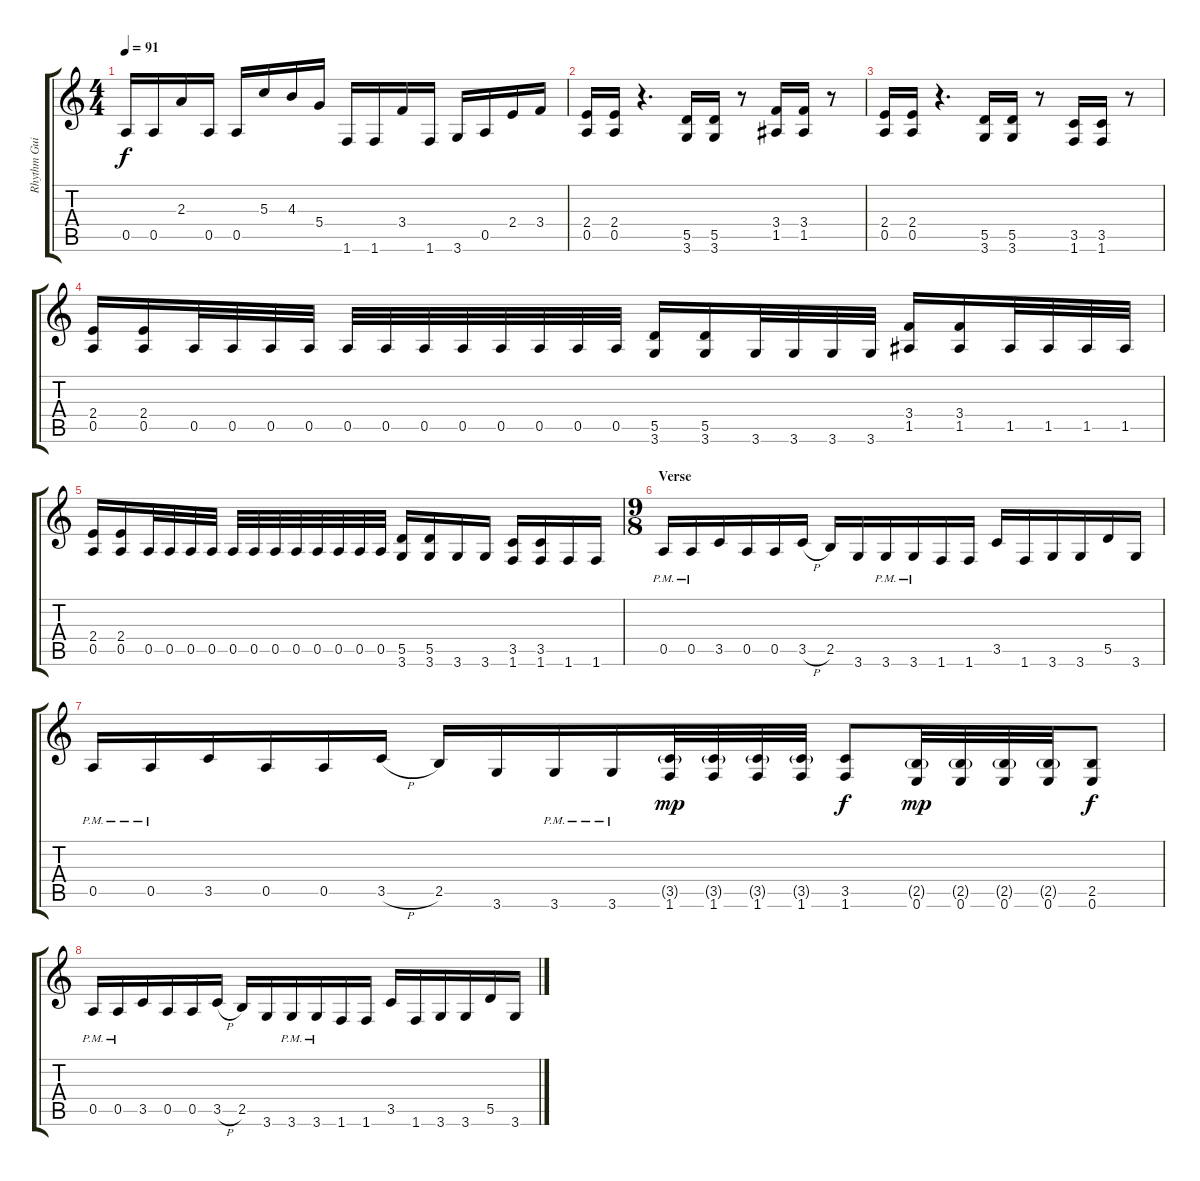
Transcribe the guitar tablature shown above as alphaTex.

\track ("Rhythm Guitar 1" "Rhythm Gui") {instrument distortionguitar}
\staff {score tabs}
\tuning (E4 B3 G3 D3 A2 E2) {hide}
\ts (4 4)
\tempo 91
\clef g2
\ks c
0.5.16{dy f} 0.5.16 2.3.16 0.5.16 0.5.16 5.3.16 4.3.16 5.4.16 1.6.16 1.6.16 3.4.16 1.6.16 3.6.16 0.5.16 2.4.16 3.4.16 |
(2.4 0.5).16 (2.4 0.5).16 r.4{d} (5.5 3.6).16 (5.5 3.6).16 r.8 (3.4 1.5).16 (3.4 1.5).16 r.8 |
(2.4 0.5).16 (2.4 0.5).16 r.4{d} (5.5 3.6).16 (5.5 3.6).16 r.8 (3.5 1.6).16 (3.5 1.6).16 r.8 |
(2.4 0.5).16 (2.4 0.5).16 0.5.32 0.5.32 0.5.32 0.5.32 0.5.32 0.5.32 0.5.32 0.5.32 0.5.32 0.5.32 0.5.32 0.5.32 (5.5 3.6).16 (5.5 3.6).16 3.6.32 3.6.32 3.6.32 3.6.32 (3.4 1.5).16 (3.4 1.5).16 1.5.32 1.5.32 1.5.32 1.5.32 |
(2.4 0.5).16 (2.4 0.5).16 0.5.32 0.5.32 0.5.32 0.5.32 0.5.32 0.5.32 0.5.32 0.5.32 0.5.32 0.5.32 0.5.32 0.5.32 (5.5 3.6).16 (5.5 3.6).16 3.6.16 3.6.16 (3.5 1.6).16 (3.5 1.6).16 1.6.16 1.6.16 |
\ts (9 8)
\section ("" "Verse")
0.5{pm}.16 0.5{pm}.16 3.5.16 0.5.16 0.5.16 3.5{h}.16 2.5.16 3.6.16 3.6{pm}.16 3.6{pm}.16 1.6.16 1.6.16 3.5.16 1.6.16 3.6.16 3.6.16 5.5.16 3.6.16 |
0.5{pm}.16 0.5{pm}.16 3.5.16 0.5.16 0.5.16 3.5{h}.16 2.5.16 3.6.16 3.6{pm}.16 3.6{pm}.16 (3.5{g} 1.6).32{dy mp} (3.5{g} 1.6).32 (3.5{g} 1.6).32 (3.5{g} 1.6).32 (3.5 1.6).8{dy f} (2.5{g} 0.6).32{dy mp} (2.5{g} 0.6).32 (2.5{g} 0.6).32 (2.5{g} 0.6).32 (2.5 0.6).8{dy f} |
0.5{pm}.16 0.5{pm}.16 3.5.16 0.5.16 0.5.16 3.5{h}.16 2.5.16 3.6.16 3.6{pm}.16 3.6{pm}.16 1.6.16 1.6.16 3.5.16 1.6.16 3.6.16 3.6.16 5.5.16 3.6.16
